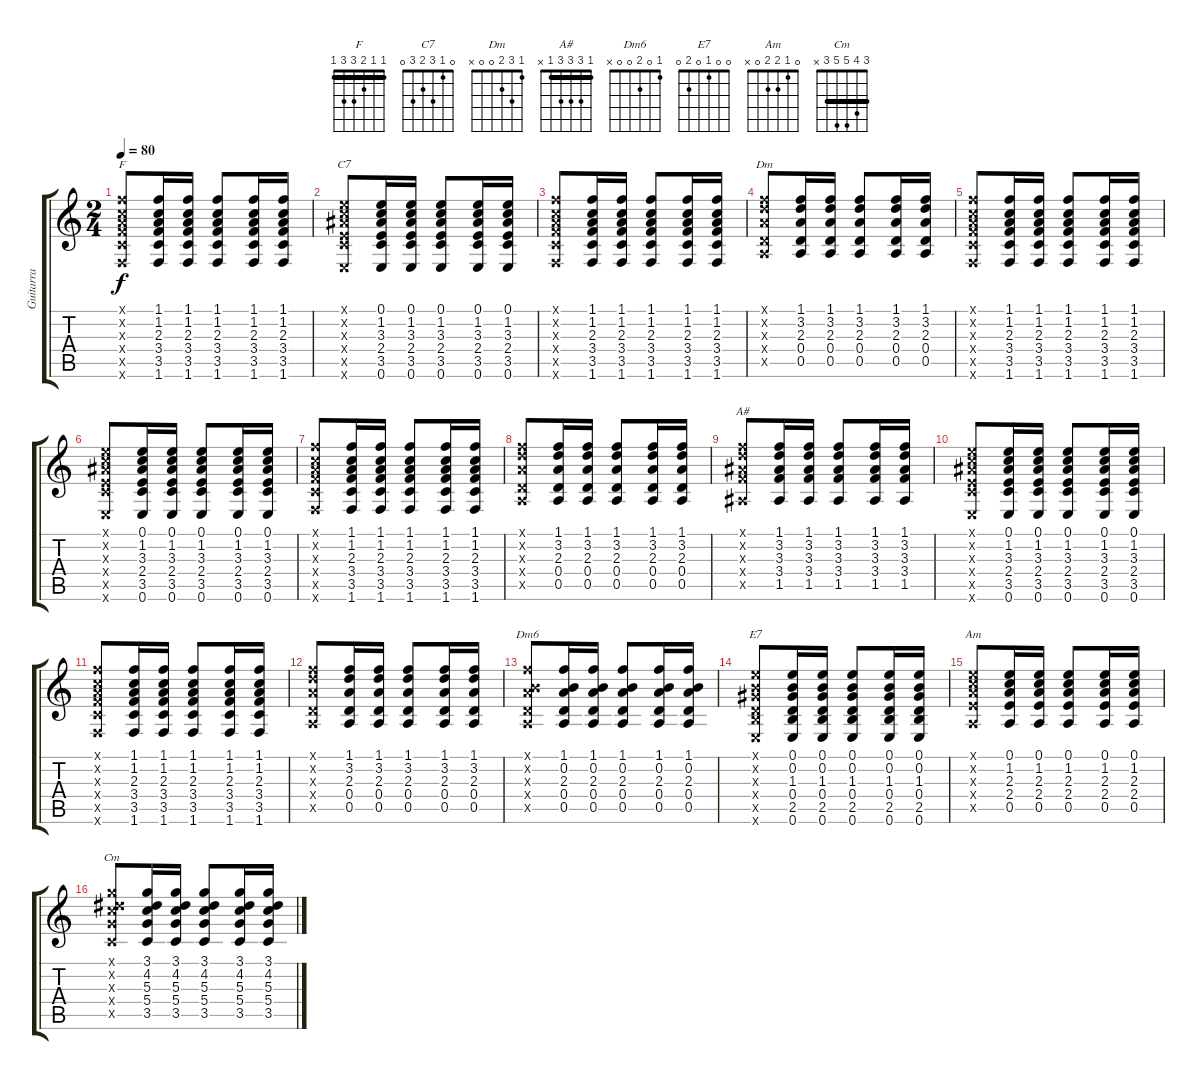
\track ("Guitarra" "Guitarra") {instrument acousticguitarnylon}
\staff {score tabs}
\tuning (E4 B3 G3 D3 A2 E2) {hide}
\chord ("F" 1 1 2 3 3 1) {barre 1}
\chord ("C7" 0 1 3 2 3 0)
\chord ("Dm" 1 3 2 0 0 x)
\chord ("A#" 1 3 3 3 1 x) {barre 1}
\chord ("Dm6" 1 0 2 0 0 x)
\chord ("E7" 0 0 1 0 2 0)
\chord ("Am" 0 1 2 2 0 x)
\chord ("Cm" 3 4 5 5 3 x) {barre 3}
\ts (2 4)
\tempo 80
\clef g2
\ks c
(1.1{x} 1.2{x} 2.3{x} 3.4{x} 3.5{x} 1.6{x}).8{ch "F" dy f} (1.1 1.2 2.3 3.4 3.5 1.6).16 (1.1 1.2 2.3 3.4 3.5 1.6).16 (1.1 1.2 2.3 3.4 3.5 1.6).8 (1.1 1.2 2.3 3.4 3.5 1.6).16 (1.1 1.2 2.3 3.4 3.5 1.6).16 |
(0.1{x} 1.2{x} 3.3{x} 2.4{x} 3.5{x} 0.6{x}).8{ch "C7"} (0.1 1.2 3.3 2.4 3.5 0.6).16 (0.1 1.2 3.3 2.4 3.5 0.6).16 (0.1 1.2 3.3 2.4 3.5 0.6).8 (0.1 1.2 3.3 2.4 3.5 0.6).16 (0.1 1.2 3.3 2.4 3.5 0.6).16 |
(1.1{x} 1.2{x} 2.3{x} 3.4{x} 3.5{x} 1.6{x}).8 (1.1 1.2 2.3 3.4 3.5 1.6).16 (1.1 1.2 2.3 3.4 3.5 1.6).16 (1.1 1.2 2.3 3.4 3.5 1.6).8 (1.1 1.2 2.3 3.4 3.5 1.6).16 (1.1 1.2 2.3 3.4 3.5 1.6).16 |
(1.1{x} 3.2{x} 2.3{x} 0.4{x} 0.5{x}).8{ch "Dm"} (1.1 3.2 2.3 0.4 0.5).16 (1.1 3.2 2.3 0.4 0.5).16 (1.1 3.2 2.3 0.4 0.5).8 (1.1 3.2 2.3 0.4 0.5).16 (1.1 3.2 2.3 0.4 0.5).16 |
(1.1{x} 1.2{x} 2.3{x} 3.4{x} 3.5{x} 1.6{x}).8 (1.1 1.2 2.3 3.4 3.5 1.6).16 (1.1 1.2 2.3 3.4 3.5 1.6).16 (1.1 1.2 2.3 3.4 3.5 1.6).8 (1.1 1.2 2.3 3.4 3.5 1.6).16 (1.1 1.2 2.3 3.4 3.5 1.6).16 |
(0.1{x} 1.2{x} 3.3{x} 2.4{x} 3.5{x} 0.6{x}).8 (0.1 1.2 3.3 2.4 3.5 0.6).16 (0.1 1.2 3.3 2.4 3.5 0.6).16 (0.1 1.2 3.3 2.4 3.5 0.6).8 (0.1 1.2 3.3 2.4 3.5 0.6).16 (0.1 1.2 3.3 2.4 3.5 0.6).16 |
(1.1{x} 1.2{x} 2.3{x} 3.4{x} 3.5{x} 1.6{x}).8 (1.1 1.2 2.3 3.4 3.5 1.6).16 (1.1 1.2 2.3 3.4 3.5 1.6).16 (1.1 1.2 2.3 3.4 3.5 1.6).8 (1.1 1.2 2.3 3.4 3.5 1.6).16 (1.1 1.2 2.3 3.4 3.5 1.6).16 |
(1.1{x} 3.2{x} 2.3{x} 0.4{x} 0.5{x}).8 (1.1 3.2 2.3 0.4 0.5).16 (1.1 3.2 2.3 0.4 0.5).16 (1.1 3.2 2.3 0.4 0.5).8 (1.1 3.2 2.3 0.4 0.5).16 (1.1 3.2 2.3 0.4 0.5).16 |
(1.1{x} 3.2{x} 3.3{x} 3.4{x} 1.5{x}).8{ch "A#"} (1.1 3.2 3.3 3.4 1.5).16 (1.1 3.2 3.3 3.4 1.5).16 (1.1 3.2 3.3 3.4 1.5).8 (1.1 3.2 3.3 3.4 1.5).16 (1.1 3.2 3.3 3.4 1.5).16 |
(0.1{x} 1.2{x} 3.3{x} 2.4{x} 3.5{x} 0.6{x}).8 (0.1 1.2 3.3 2.4 3.5 0.6).16 (0.1 1.2 3.3 2.4 3.5 0.6).16 (0.1 1.2 3.3 2.4 3.5 0.6).8 (0.1 1.2 3.3 2.4 3.5 0.6).16 (0.1 1.2 3.3 2.4 3.5 0.6).16 |
(1.1{x} 1.2{x} 2.3{x} 3.4{x} 3.5{x} 1.6{x}).8 (1.1 1.2 2.3 3.4 3.5 1.6).16 (1.1 1.2 2.3 3.4 3.5 1.6).16 (1.1 1.2 2.3 3.4 3.5 1.6).8 (1.1 1.2 2.3 3.4 3.5 1.6).16 (1.1 1.2 2.3 3.4 3.5 1.6).16 |
(1.1{x} 3.2{x} 2.3{x} 0.4{x} 0.5{x}).8 (1.1 3.2 2.3 0.4 0.5).16 (1.1 3.2 2.3 0.4 0.5).16 (1.1 3.2 2.3 0.4 0.5).8 (1.1 3.2 2.3 0.4 0.5).16 (1.1 3.2 2.3 0.4 0.5).16 |
(1.1{x} 0.2{x} 2.3{x} 0.4{x} 0.5{x}).8{ch "Dm6"} (1.1 0.2 2.3 0.4 0.5).16 (1.1 0.2 2.3 0.4 0.5).16 (1.1 0.2 2.3 0.4 0.5).8 (1.1 0.2 2.3 0.4 0.5).16 (1.1 0.2 2.3 0.4 0.5).16 |
(0.1{x} 0.2{x} 1.3{x} 0.4{x} 2.5{x} 0.6{x}).8{ch "E7"} (0.1 0.2 1.3 0.4 2.5 0.6).16 (0.1 0.2 1.3 0.4 2.5 0.6).16 (0.1 0.2 1.3 0.4 2.5 0.6).8 (0.1 0.2 1.3 0.4 2.5 0.6).16 (0.1 0.2 1.3 0.4 2.5 0.6).16 |
(0.1{x} 1.2{x} 2.3{x} 2.4{x} 0.5{x}).8{ch "Am"} (0.1 1.2 2.3 2.4 0.5).16 (0.1 1.2 2.3 2.4 0.5).16 (0.1 1.2 2.3 2.4 0.5).8 (0.1 1.2 2.3 2.4 0.5).16 (0.1 1.2 2.3 2.4 0.5).16 |
(3.1{x} 4.2{x} 5.3{x} 5.4{x} 3.5{x}).8{ch "Cm"} (3.1 4.2 5.3 5.4 3.5).16 (3.1 4.2 5.3 5.4 3.5).16 (3.1 4.2 5.3 5.4 3.5).8 (3.1 4.2 5.3 5.4 3.5).16 (3.1 4.2 5.3 5.4 3.5).16
